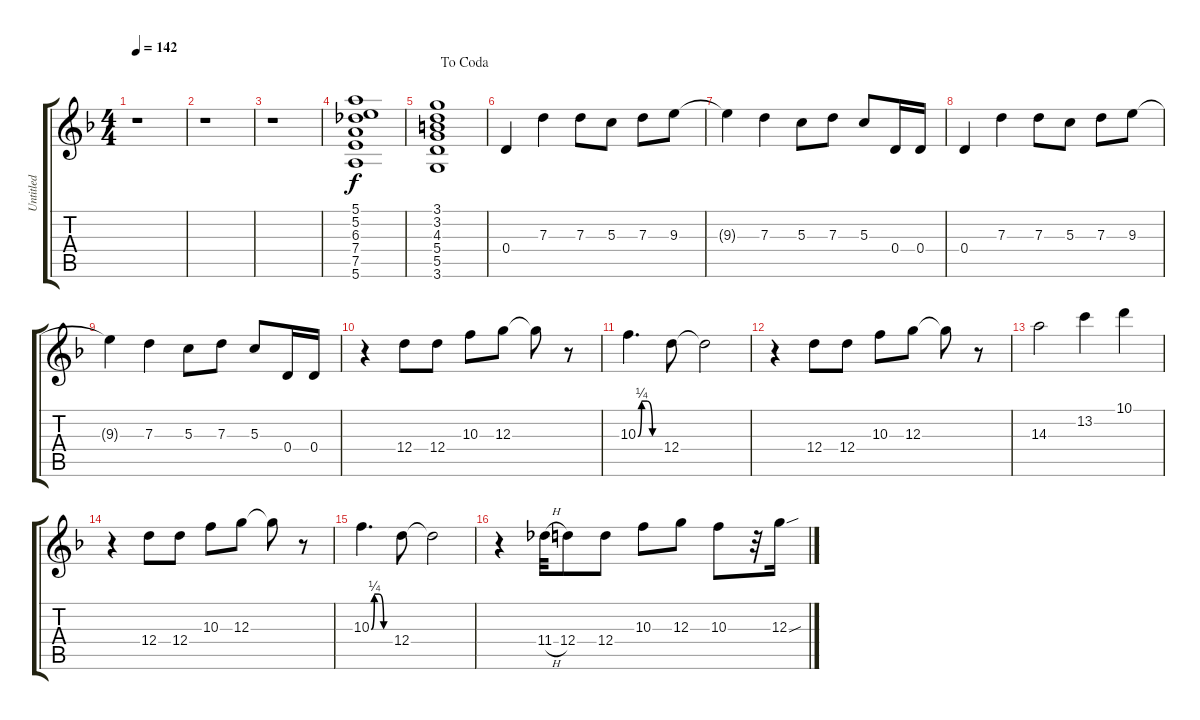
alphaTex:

\track ("Untitled" "Untitled") {instrument overdrivenguitar}
\staff {score tabs}
\tuning (E4 B3 G3 D3 A2 E2) {hide}
\ts (4 4)
\tempo 142
\clef g2
\ks f
r.1{dy f} |
r.1 |
r.1 |
(5.1 5.2 6.3 7.4 7.5 5.6).1 |
\jump dacoda
(3.1 3.2 4.3 5.4 5.5 3.6).1 |
0.4.4 7.3.4 7.3.8 5.3.8 7.3.8 9.3.8 |
9.3{t}.4 7.3.4 5.3.8 7.3.8 5.3.8 0.4.16 0.4.16 |
0.4.4 7.3.4 7.3.8 5.3.8 7.3.8 9.3.8 |
9.3{t}.4 7.3.4 5.3.8 7.3.8 5.3.8 0.4.16 0.4.16 |
r.4 12.4.8 12.4.8 10.3.8 12.3.8 12.3{t}.8 r.8 |
10.3{be (custom 0 0 10 1 25 1 40 0 60 0)}.4{d} 12.4.8 12.4{t}.2 |
r.4 12.4.8 12.4.8 10.3.8 12.3.8 12.3{t}.8 r.8 |
14.3.2 13.2.4 10.1.4 |
r.4 12.4.8 12.4.8 10.3.8 12.3.8 12.3{t}.8 r.8 |
10.3{be (custom 0 0 10 1 25 1 40 0 60 0)}.4{d} 12.4.8 12.4{t}.2 |
r.4 11.4{h}.32 12.4.8 12.4.8 10.3.8 12.3.8 10.3.8 r.32 12.3{sou}.16
